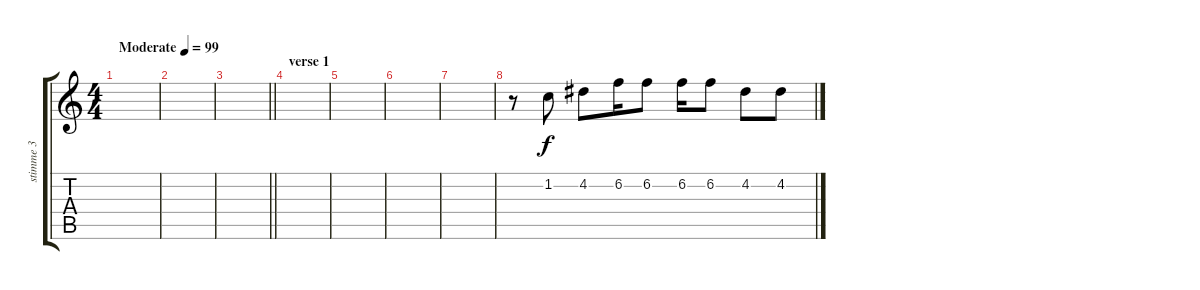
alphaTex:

\track ("stimme 3" "stimme 3") {instrument electricguitarjazz}
\staff {score tabs}
\tuning (E4 B3 G3 D3 A2 E2) {hide}
\ts (4 4)
\tempo (99 "Moderate")
\clef g2
\ks c
|
|
\barLineRight lightlight
|
\section ("" "verse 1")
|
|
|
|
r.8 1.2.8 4.2.8 6.2.16 6.2.8 6.2.16 6.2.8 4.2.8 4.2.8
